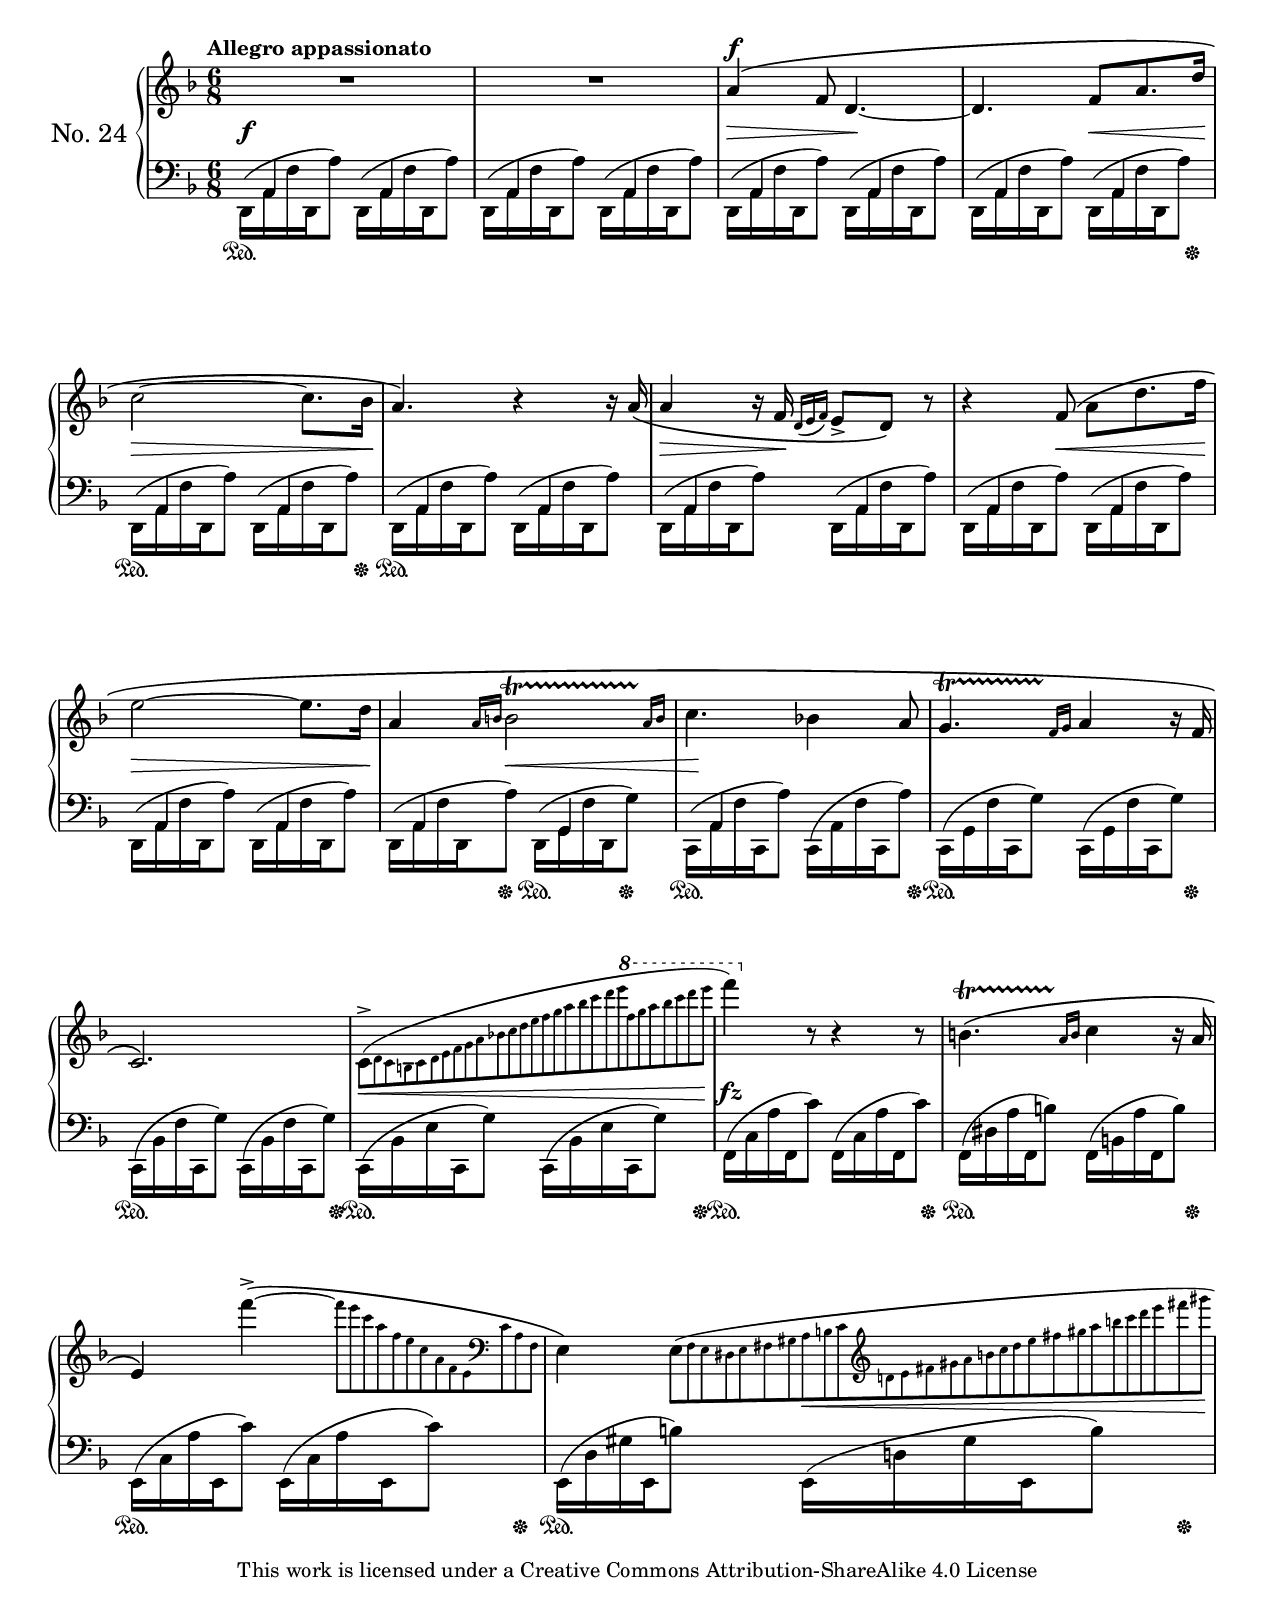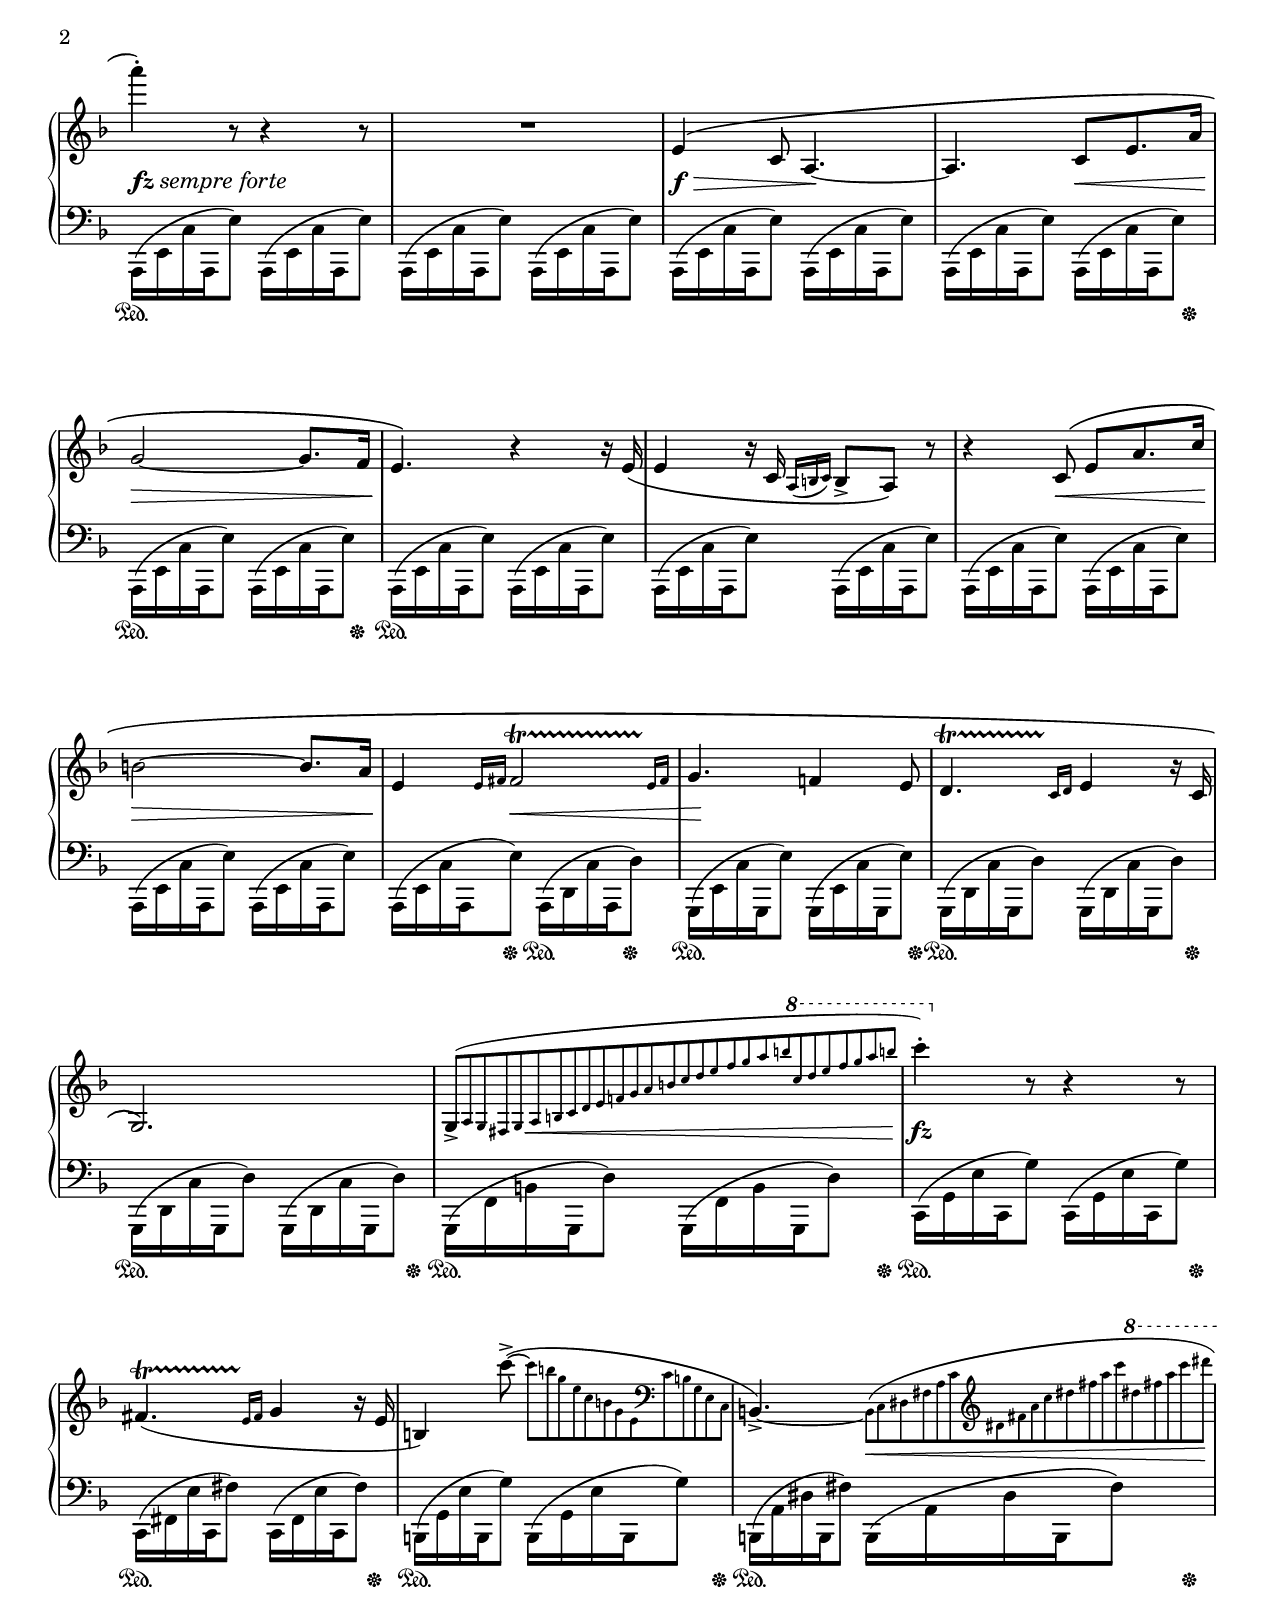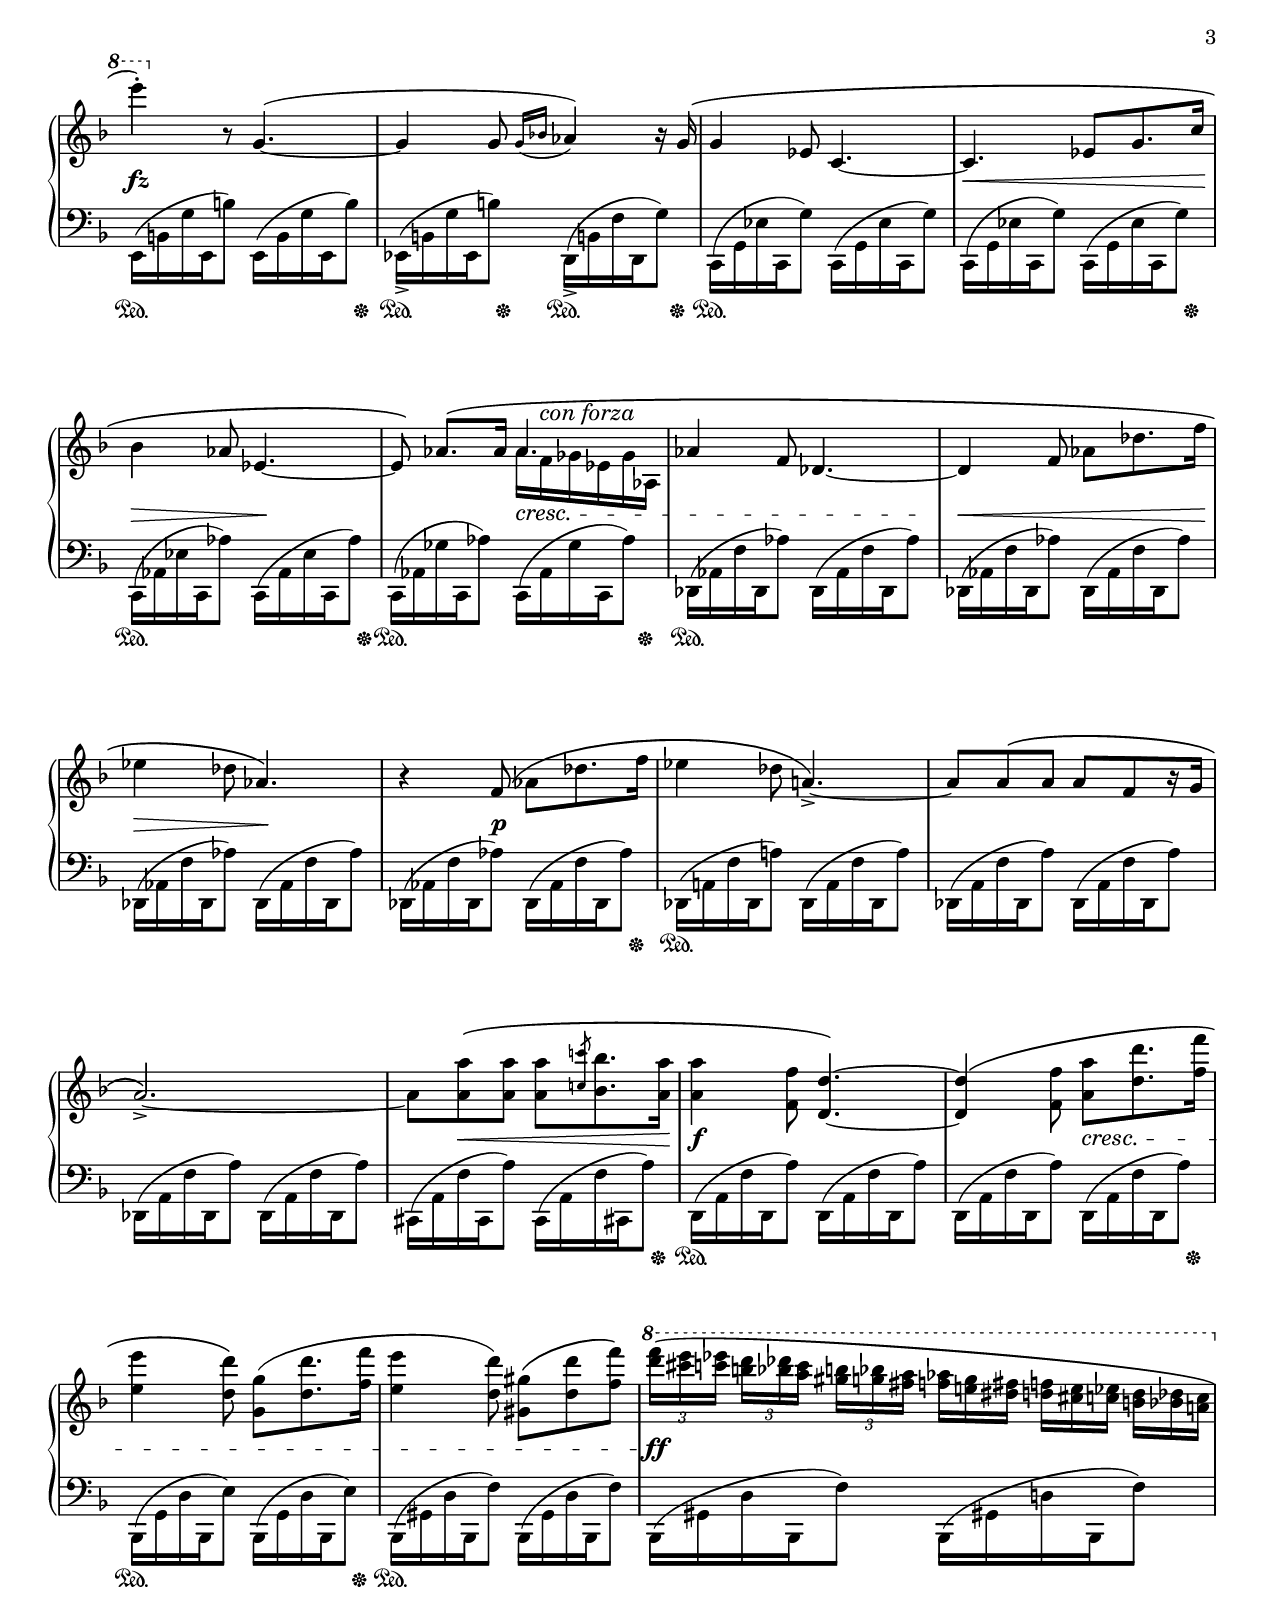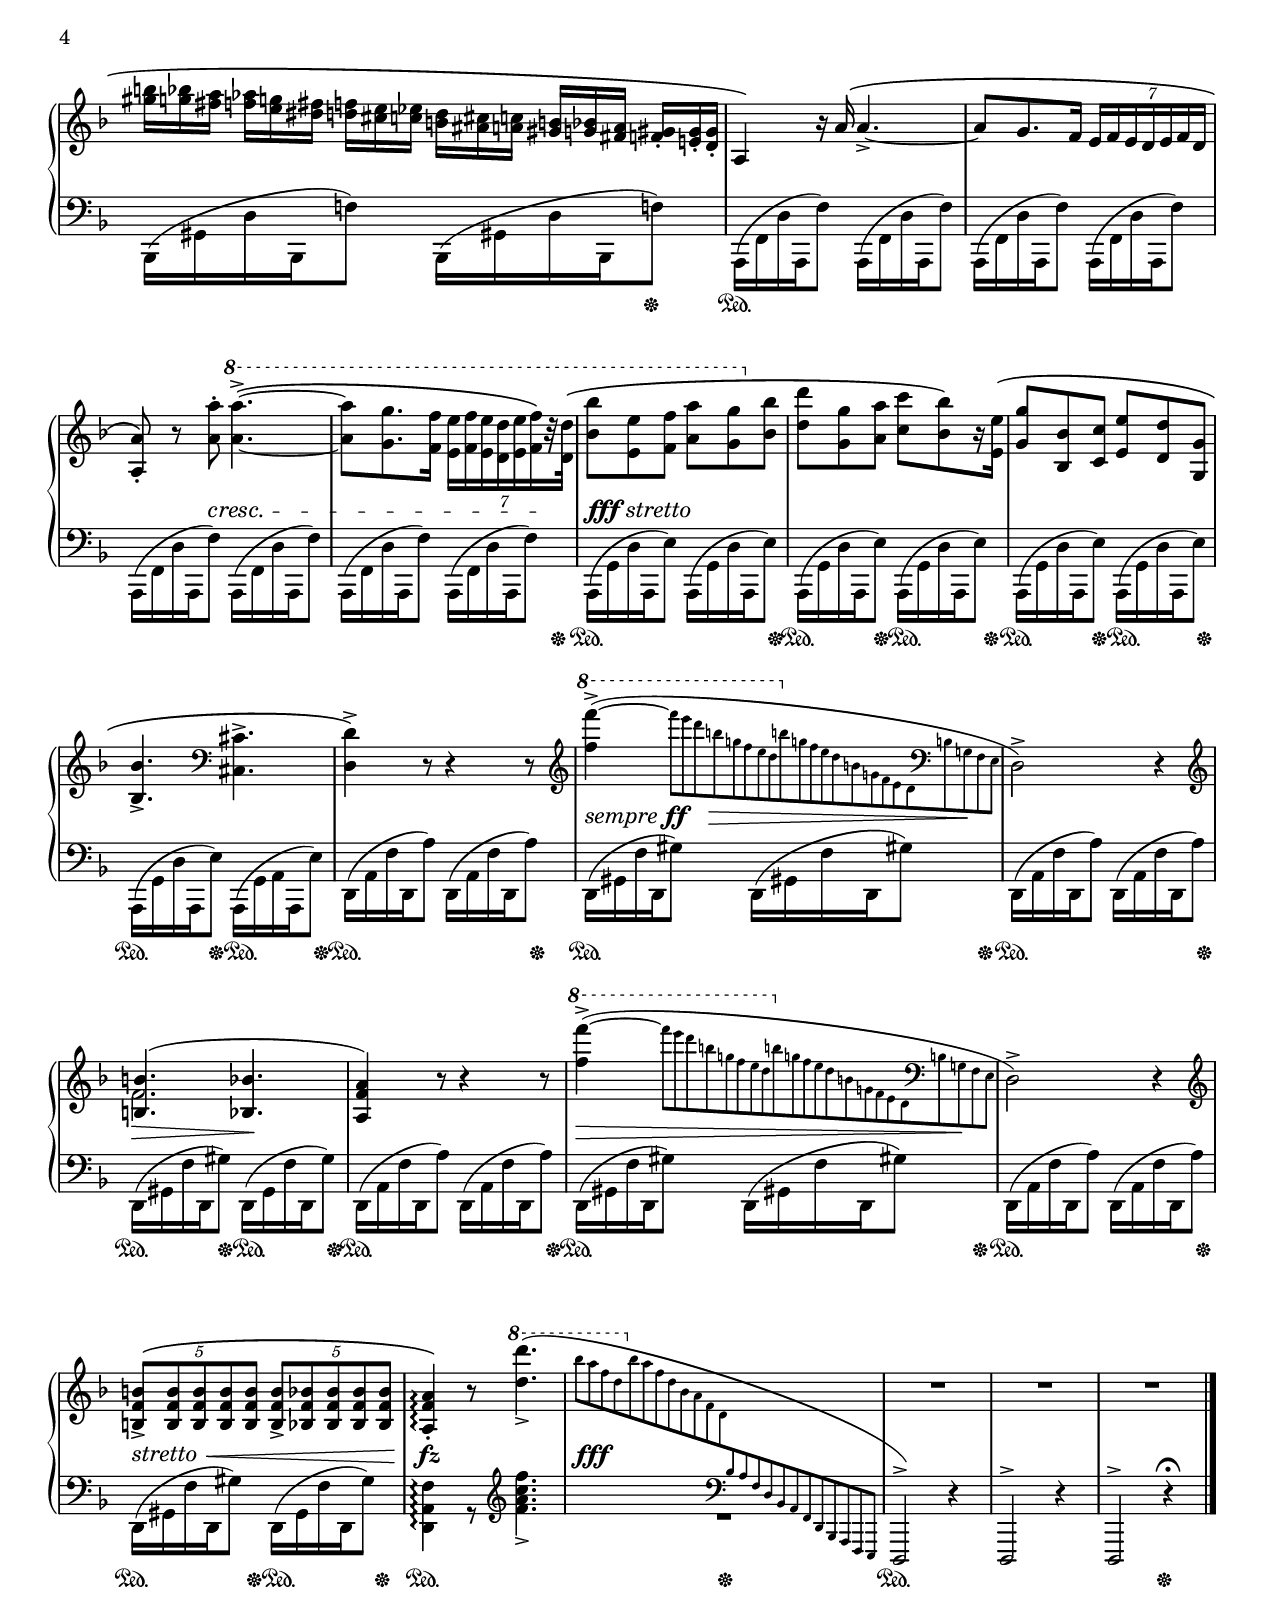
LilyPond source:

\version "2.24.0"

\include "includes/header-paper.ily"
%...+....1....+....2....+....3....+....4....+....5....+....6....+....7....+....

\version "2.24.0"
\language "english"

\include "global-variables.ily"

%%% Positions and shapes %%%

spA = \tweak positions #'(0 . 0) \etc
spB = \tweak positions #'(0 . 0) \etc
spC = \tweak positions #'(0 . 0) \etc
beamPositionsA = \tweak Beam.positions #'(-5.5 . -3) \etc
beamPositionsB = \tweak Beam.positions #'(-5 . -4) \etc
beamPositionsC = \tweak Beam.positions #'(3 . 6) \etc
beamPositionsD = \tweak Beam.positions #'(-3 . -5) \etc

slurShapeA = \shape #'(
                        ((0 . 0) (0 . 0) (0 . 0) (0 . 0))
                        ((0 . 0) (0 . 1.5) (0 . 1.5) (0 . 0.5))
                      ) \etc
slurShapeB = \shape #'(
                        ((0 . 0) (0 . 0) (0 . 0) (0 . 0))
                        ((0 . 0) (0 . 1.5) (0 . 2.5) (0 . 2.5))
                      ) \etc
slurShapeC = \shape #'((0 . 0) (0 . 0.75) (0 . 0) (0 . 0)) \etc
slurShapeD = \shape #'((0 . 0) (0 . 1) (0 . -3) (0 . -5)) \etc

%%% Music %%%

global = {
  \time 6/8
  \key d \minor
  \accidentalStyle piano
}

rightHand = \relative {
  \clef treble
  \global
  \set Score.tempoHideNote = ##t 
  \tempo "Allegro appassionato" 4. = 72
  \mergeDifferentlyDottedOn
  
  R2. * 2 |
  a'4\(^\f f8 d4.~ |
  d4. f8 a8. d16 |
  c2~ c8. bf16 |
  a4.\) r4 r16 a\( |
  a4 r16 f \grace { d16[( e f]) } e8-> d\) r |
  r4 f8-\slurShapeA \( a d8. f16 |
  
  \barNumberCheck 9
  e2~ e8. d16 |
  a4 \grace { a16[ b] } \trillInsideSlur \afterGrace 15/16 b2\startTrillSpan 
    { a16[\stopTrillSpan b] } |
  c4. bf4 a8 |
  \trillInsideSlur \afterGrace 15/16 g4.\startTrillSpan 
    { f16[\stopTrillSpan g] } a4 r16 f |
  c2.\) |
  \omit TupletBracket
  \omit TupletNumber
  \tuplet 28/6 {
    \magnifyMusic #2/3 {
      \once \normalsize c8->-\beamPositionsA[( d c b c d e f g a bf c d e f g
      a bf c d e \ottava 1 f g a bf c d e]
    }
  }
  f4) \ottava 0 r8 r4 r8 |
  \afterGrace 15/16 b,,,4.\(\startTrillSpan { a16[\stopTrillSpan b] } 
    c4 r16 a |
    
  \barNumberCheck 17
  e4\) f''4->\(~ \tuplet 13/2 { \magnifyMusic #2/3 { f8 e c a f e c a f e 
    \clef bass c a f } } |
  e4\) \tuplet 28/4 { \magnifyMusic #2/3 { \once \normalsize 
    e8(-\beamPositionsB[ f e ds e fs gs a b c \clef treble d e fs gs a b c d 
    e fs gs a b c d e fs gs]
  } } |
  a4-.) r8 r4 r8 |
  R2. |
  e,,4^\( c8 a4.~ |
  a4. c8 e8. a16 |
  g2~ g8. f16 |
  e4.\) r4 r16 e\( |
  
  \barNumberCheck 25
  e4 r16 c \grace { a16[( b c]) } b8-> a\) r |
  r4 c8-\slurShapeB \( e a8. c16 |
  b2~ b8. a16 |
  e4 \grace { e16[ fs] } \trillInsideSlur \afterGrace 15/16 fs2\startTrillSpan
    { e16[\stopTrillSpan fs] } |
  g4. f4 e8 |
  \trillInsideSlur \afterGrace 15/16 d4.\startTrillSpan 
    { c16[\stopTrillSpan d] } e4 r16 c |
  g2.\) |
  \tuplet 28/6 {
    \magnifyMusic #2/3 {
      \once \normalsize g8->-\beamPositionsC[( a g fs g a b c d e f g a b c 
      d e f g a b \ottava 1 c d e f g a b]
    }
  } |
  
  \barNumberCheck 33
  c4-.) \ottava 0 r8 r4 r8 |
  \afterGrace 15/16 fs,,,4._(\startTrillSpan { e16[\stopTrillSpan fs] } 
    g4 r16 e |
  b4) c''8->(~ \tuplet 13/3 { \magnifyMusic #2/3 {
    c8 b g e c b g e \clef bass c b g e c
  } } |
  b4.->)~ \tuplet 19/3 { \magnifyMusic #2/3 {
    b8( c ds fs a c \clef treble ds fs a c ds fs a c \ottava 1 ds fs a c ds
  } } |
  e4-.) \ottava 0 r8 g,,,4.^(~ |
  g4 g8 \appoggiatura { g16[ bf] } af4) r16 g\( |
  g4 ef8 c4.~ |
  c4. ef8 g8. c16 |
  
  \barNumberCheck 41
  bf4 af8 ef4.~ |
  ef8\)\noBeam af8.-\slurShapeC \( af16 
    << { af4. } \\ { af16 \textInsideSlur f^\conForza gf ef gf af, } >> |
  af'4 f8 df4.~ |
  df4 f8 af df8. f16 |
  ef4 df8 af4.\) |
  r4 f8\( af df8. f16 |
  ef4 df8 a4.->\)~ |
  a8 a^\( a a[ f r16 g] |
  
  \barNumberCheck 49
  a2.->\)~ |
  a8 <a a'>\( q q \slashedGrace { <c c'>8 } <bf bf'>8. <a a'>16 |
  q4 <f f'>8 <d d'>4.\)~ |
  q4\( <f f'>8 <a a'> <d d'>8. <f f'>16 |
  <e e'>4 <d d'>8\) <g, g'>( <d' d'>8. <f f'>16 |
  <e e'>4 <d d'>8) <gs, gs'>\( <d' d'> <f f'>\) |
  \undo \omit TupletNumber
  \tuplet 3/2 8 { 
    \ottava 1 <d'' f>16[\( <cs e> <c ef>] <b d>[ <bf df> <a c>]
    <gs b>[ <g bf> <fs a>] \omit TupletNumber <f af>[ <e g> <ds fs>] 
    <d f>[ <cs e> <c ef>] <b d>[ <bf df> <a c>] \ottava 0
  } |
  \tuplet 3/2 8 { 
    <gs b>[ <g bf> <fs a>] <f af>[ <e g> <ds fs>] <d f>[ <cs e> <c ef>] 
    <b d>[ <as cs> <a c>] <gs b>[ <g bf> <fs a>] <f gs>-.[ <e gs>-. <d gs>-.]
  } |
  
  \barNumberCheck 57
  a4\) r16 a'^\( a4.->~ |
  \undo \omit TupletNumber
  a8 g8. f16 \tuplet 7/6 { e16 f e d e f d } |
  <a a'>8-.\) r <a' a'>-. \ottava 1 <a' a'>4.->\(~ |
  q8 <g g'>8. <f f'>16 \tuplet 7/6 { \stemDown <e e'>16[ <f f'> <e e'> <d d'> 
    <e e'> <f f'>\) r32 <d d'>]\( \stemNeutral 
  } |
  <bf' bf'>8 <e, e'> <f f'> <a a'> <g g'> \ottava 0 <bf, bf'> |
  <d d'>8 <g, g'> <a a'> <c c'>[ <bf bf'>\) r16 <e, e'>]\( |
  <g g'>8 <bf, bf'> <c c'> <e e'> <d d'> <g, g'> |
  <bf bf'>4.-> \clef bass <cs, cs'>4.-> |
  
  \barNumberCheck 65
  <d d'>4->\) r8 r4 r8 \clef treble |
  \omit TupletNumber
  \ottava 1 <f''' f'>4->(~ \tuplet 22/4 { \magnifyMusic #2/3 {
    \beamPositionsD f'8 e d b g f e d \ottava 0 b g f e d b g! f e d 
    \clef bass b g f e
  } } |
  d2->) r4 \clef treble |
  <<
    { <b' b'>4.( <bf bf'> | <a f' a>4) \oneVoice r8 r4 r8 | }
    \\
    { f'2. | s2. | }
  >> 
  \ottava 1 <f'' f'>4->(~ \tuplet 22/4 { \magnifyMusic #2/3 {
    \beamPositionsD f'8 e d b g f e d \ottava 0 b g f e d b g! f e d 
    \clef bass b g f e
  } } |
  d2->) r4 \clef treble |
  \undo \omit TupletNumber
  \tuplet 5/3 4. { <b' f' b>8->^\( q q q q  q-> <bf f' bf> q q q } |
  <a f' a>4-.\)\arpeggio r8 \ottava 1 <d'' d'>4._>-\slurShapeD ( |
  \omit TupletNumber
  \tuplet 24/6 {
    \magnifyMusic #2/3 {
      bf'8[ a f d \ottava 0 bf a f d bf a f d \staffDown \clef bass bf a f d 
        bf a f d bf a f e] |
    }
  }
  d2^>) r4 |
  d2^> r4 |
  d2^> r4\fermata |
  \bar "|."
}

leftHandUpper = \relative {
  \voiceThree
  \repeat unfold 8 { s16 a,4 s16 s a4 s16 | }
  
  \barNumberCheck 9
  s16 a4 s16 s a4 s16 |
  s16 a4 s16 s g4 s16 |
  s16 a4 s16 s4. |
}

leftHandLower = \relative {
  \voiceFour
  \slurUp
  \repeat unfold 8 { d,16-\spA( a' f' d, a''8) d,,16-\spA( a' f' d, a''8) | }
  
  \barNumberCheck 9
  d,,16-\spA( a' f' d, a''8) d,,16-\spA( a' f' d, a''8) |
  d,,16-\spA( a' f' d, a''8) d,,16-\spB( g f' d, g'8) |
  c,,16-\spC( a' f' c, a''8) c,,16( a' f' c, a''8) |
  c,,16( g' f' c, g''8) c,,16( g' f' c, g''8) |
  c,,16( bf' f' c, g''8) c,,16( bf' f' c, g''8) |
  c,,16( bf' e c, g''8) c,,16( bf' e c, g''8) |
  f,16( c' a' f, c''8) f,,16( c' a' f, c''8) |
  f,,16( ds' a' f, b'8) f,16( b a' f, b'8) |
  
  \barNumberCheck 17
  e,,16( c' a' e, c''8) e,,16( c' a' e, c''8) |
  e,,16( d' gs e, b''8) e,,16( d' gs e, b''8) |
  \repeat unfold 6 { a,,16( e' c' a, e''8) a,,16( e' c' a, e''8) | }
  
  \barNumberCheck 25
  \repeat unfold 3 { a,,16( e' c' a, e''8) a,,16( e' c' a, e''8) | }
  a,,16( e' c' a, e''8) a,,16( d c' a, d'8) |
  g,,16( e' c' g, e''8) g,,16( e' c' g, e''8) |
  g,,16( d' c' g, d''8) g,,16( d' c' g, d''8) |
  g,,16( d' c' g, d''8) g,,16( d' c' g, d''8) |
  g,,16( f' b g, d''8) g,,16( f' b g, d''8) |
  
  \barNumberCheck 33
  c,16( g' e' c, g''8) c,,16( g' e' c, g''8) |
  c,,16( fs e' c, fs'8) c,16( fs e' c, fs'8) |
  b,,16( g' e' b, g''8) b,,16( g' e' b, g''8) |
  b,,16( a' ds b, fs''8) b,,16( a' ds b, fs''8) |
  e,16( b' g' e, b''8) e,,16( b' g' e, b''8) |
  ef,,16->( b' g' ef, b''8) d,,16->( b' f' d, g'8) |
  c,,16( g' ef' c, g''8) c,,16( g' ef' c, g''8) |
  c,,16( g' ef' c, g''8) c,,16( g' ef' c, g''8) |
  
  \barNumberCheck 41
  c,,16( af' ef' c, af''8) c,,16( af' ef' c, af''8) |
  c,,16( af' gf' c,, af''8) c,,16( af' gf' c,, af''8) |
  \repeat unfold 4 { df,,16( af' f' df, af''8) df,,16( af' f' df, af''8) | }
  \repeat unfold 2 { df,,16( a' f' df, a''8) df,,16( a' f' df, a''8) | }
  
  \barNumberCheck 49 
  df,,16( a' f' df, a''8) df,,16( a' f' df, a''8) |
  cs,,16( a' f' cs, a''8) cs,,16( a' f' cs, a''8) |
  d,,16( a' f' d, a''8) d,,16( a' f' d, a''8) |
  d,,16( a' f' d, a''8) d,,16( a' f' d, a''8) |
  bf,,16( g' d' bf, e'8) bf,16( g' d' bf, e'8) |
  \repeat unfold 3 { bf,16( gs' d' bf, f''8) bf,,16( gs' d' bf, f''8) | }
  
  \barNumberCheck 57
  \repeat unfold 4 { a,,16( f' d' a, f''8) a,,16( f' d' a, f''8) | }
  \repeat unfold 3 { a,,16( g' d' a, e''8) a,,16( g' d' a, e''8) | }
  a,,16( g' d' a, e''8) a,,16( g' a a, e''8) |
  
  \barNumberCheck 65
  d,16( a' f' d, a''8) d,,16( a' f' d, a''8) |
  d,,16( gs f' d, gs'8) d,16( gs f' d, gs'8) |
  d,16( a' f' d, a''8) d,,16( a' f' d, a''8) |
  d,,16( gs f' d, gs'8) d,16( gs f' d, gs'8) |
  d,16( a' f' d, a''8) d,,16( a' f' d, a''8) |
  d,,16( gs f' d, gs'8) d,16( gs f' d, gs'8) |
  d,16( a' f' d, a''8) d,,16( a' f' d, a''8) |
  d,,16( gs f' d, gs'8) d,16( gs f' d, gs'8) |
  
  \barNumberCheck 73
  <d, a' f'>4\arpeggio r8 \clef treble <f'' a c f>4.-> |
  R2. |
  \override MultiMeasureRest.Y-offset = 0
  \staffUp R2. * 3 |
}

leftHand = <<
  \clef bass
  \global
  \new Voice \leftHandUpper
  \new Voice \leftHandLower
>>

dynamics = {
  \override TextScript.Y-offset = -0.5
  s2.\f |
  s2. |
  s4.\> s\! |
  s4. s\< |
  s2.\> |
  s2.\! |
  s4\> s16 s\! s4. |
  s4 s8\< s4. |
  
  \barNumberCheck 9
  s2.\> |
  s4\! \once \override Hairpin.to-barline = ##f s8\< s4. |
  s4.\! s |
  s2. * 2 |
  s2.\< |
  s2.\!\fz |
  s2. |
  
  \barNumberCheck 17
  s2. |
  s4. s4.\< |
  s2.\!^\fzSempreForte |
  s2. |
  s4.\f\> s\! |
  s4. s\< |
  s2.\> |
  s2.\! |
  
  \barNumberCheck 25
  s2. |
  s4 s8\< s4. |
  s2.\> |
  s4\! \once \override Hairpin.to-barline = ##f s8\< s4. |
  s2.\! |
  s2. * 2 |
  s8 s4\< s4. |
  
  \barNumberCheck 33
  s2.\fz |
  s2. * 2 |
  s4. s\< |
  s2.\fz |
  s2. * 2 |
  s2.\< |
  
  \barNumberCheck 41
  s4.\> s\! 
  s4. s\cresc |
  s2 s8. s16\! |
  s2.\< |
  s4.\> s\! |
  s4 s8\p s4. |
  s2. * 2 |
  
  \barNumberCheck 49
  s2. |
  s8 s4\< s4. |
  s2.\f |
  s4. s\cresc |
  s2. * 2 |
  s2.\ff |
  s2. |
  
  \barNumberCheck 57
  s2. * 2 |
  s4 s8\cresc s4. |
  s2 s8. s16\! |
  s2.^\fffStretto |
  s2. * 3 |
  
  \barNumberCheck 65
  s2. |
  s4^\sempreFF s16 s\> s4 s16 s\! |
  s2. |
  s4.\> s\! |
  s2. |
  s4.\> s4 s16 s\! |
  s2. |
  s8.^\stretto s\< s4. |
  
  \barNumberCheck 73
  s2.\fz |
  s2.-\tweak X-offset 0 \fff |
  s2. * 3 |
}

pedal = {
  s2.\sustainOn |
  s2. * 2 |
  s2 s8. s16\sustainOff |
  s2\sustainOn s8. s16\sustainOff |
  s2.\sustainOn |
  s2. * 2 |
  
  \barNumberCheck 9
  s2. |
  s4 s8\sustainOff s4\sustainOn s8\sustainOff |
  \repeat unfold 3 { s2\sustainOn s8. s16\sustainOff | }
  s2\sustainOn s8.. s32\sustainOff |
  s2\sustainOn s8. s16\sustainOff |
  s2\sustainOn s8. s16\sustainOff |
  
  \barNumberCheck 17
  s2\sustainOn s8.. s32\sustainOff |
  s2\sustainOn s8.. s32\sustainOff |
  s2.\sustainOn |
  s2. * 2 |
  s2 s8. s16\sustainOff |
  s2\sustainOn s8. s16\sustainOff |
  s2.\sustainOn |
  
  \barNumberCheck 25
  s2. * 3 |
  s4 s8\sustainOff s4\sustainOn s8\sustainOff |
  \repeat unfold 3 { s2\sustainOn s8. s16\sustainOff | }
  s2\sustainOn s8.. s32\sustainOff |
  
  \barNumberCheck 33
  s2\sustainOn s8. s16\sustainOff |
  s2\sustainOn s8. s16\sustainOff |
  s2\sustainOn s8.. s32\sustainOff |
  s2\sustainOn s8.. s32\sustainOff |
  s2\sustainOn s8. s16\sustainOff |
  s4\sustainOn s16 s\sustainOff s4\sustainOn s16 s\sustainOff |
  s2.\sustainOn |
  s2 s8. s16\sustainOff |
  
  \barNumberCheck 41
  s2\sustainOn s8. s16\sustainOff |
  s2\sustainOn s8. s16\sustainOff |
  s2.\sustainOn |
  s2. * 2 |
  s2 s8. s16\sustainOff |
  s2.\sustainOn |
  s2. |
  
  \barNumberCheck 49
  s2. |
  s2 s8. s16\sustainOff |
  s2.\sustainOn |
  s2 s8. s16\sustainOff |
  s2\sustainOn s8. s16\sustainOff |
  s2.\sustainOn |
  s2. |
  s2 s8 s\sustainOff |
  
  \barNumberCheck 57
  s2.\sustainOn |
  s2. * 2 |
  s2 s8. s32 s\sustainOff |
  s2\sustainOn s8. s16\sustainOff |
  \repeat unfold 3 { s4.\sustainOn s4\sustainOff\sustainOn s16 s\sustainOff | }
  
  \barNumberCheck 65
  s2\sustainOn s8. s16\sustainOff |
  s2\sustainOn s8.. s32\sustainOff |
  s2\sustainOn s8. s16\sustainOff |
  s4.\sustainOn s4\sustainOff\sustainOn s16 s\sustainOff |
  s2\sustainOn s8. s16\sustainOff |
  s2\sustainOn s8.. s32\sustainOff |
  s2\sustainOn s8. s16\sustainOff |
  s4.\sustainOn s4\sustainOff\sustainOn s16 s\sustainOff |
  
  \barNumberCheck 73
  s2.\sustainOn |
  s4. s\sustainOff |
  s2.\sustainOn |
  s2. |
  s2 s4\sustainOff |
}

preludeTwentyFourMusic = \score { 
  \keepWithTag #'layout
  \new PianoStaff \with { 
    instrumentName = \markup \huge "No. 24"
  } <<
    \new Staff = "upper" \rightHand
    \new Dynamics \dynamics
    \new Staff = "lower" \leftHand
    \new Dynamics \pedal
  >>
  \layout {}
}

preludeTwentyFourMidi = \book {
  \bookOutputName "prelude-op28-no24"
  \score { 
    \keepWithTag #'midi
    <<
      \new Staff = "upper" << \rightHand \dynamics \pedal >> 
      \new Staff = "lower" << \leftHand \dynamics \pedal >> 
    >>
    \midi {}
  }
}


\paper {
  system-system-spacing =
    #'((basic-distance . 12) 
       (minimum-distance . 8)
       (padding . 1)
       (stretchability . 60))
}

\preludeTwentyFourMusic
\preludeTwentyFourMidi
